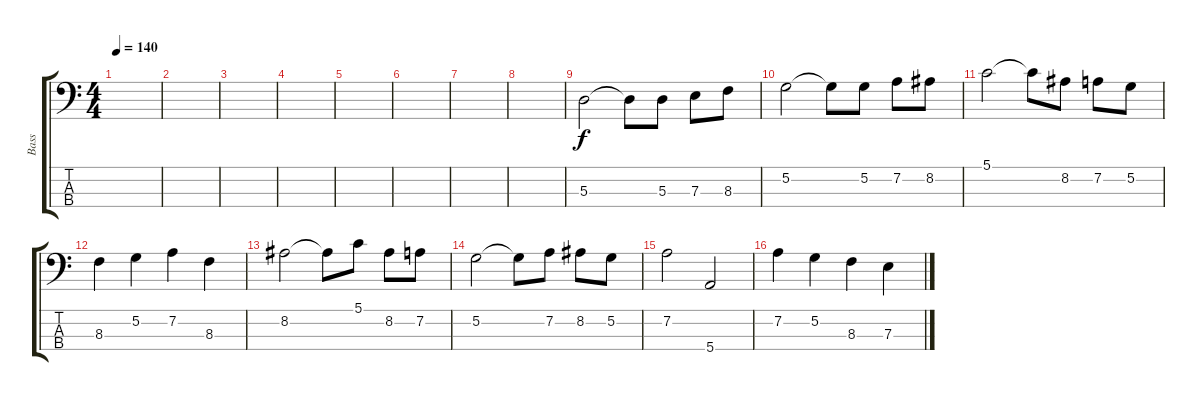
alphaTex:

\track ("Bass" "Bass") {instrument electricbassfinger}
\staff {score tabs}
\tuning (G2 D2 A1 E1) {hide}
\ts (4 4)
\tempo 140
\clef f4
\ks c
|
|
|
|
|
|
|
|
5.3.2 5.3{t}.8 5.3.8 7.3.8 8.3.8 |
5.2.2 5.2{t}.8 5.2.8 7.2.8 8.2.8 |
5.1.2 5.1{t}.8 8.2.8 7.2.8 5.2.8 |
8.3.4 5.2.4 7.2.4 8.3.4 |
8.2.2 8.2{t}.8 5.1.8 8.2.8 7.2.8 |
5.2.2 5.2{t}.8 7.2.8 8.2.8 5.2.8 |
7.2.2 5.4.2 |
7.2.4 5.2.4 8.3.4 7.3.4
